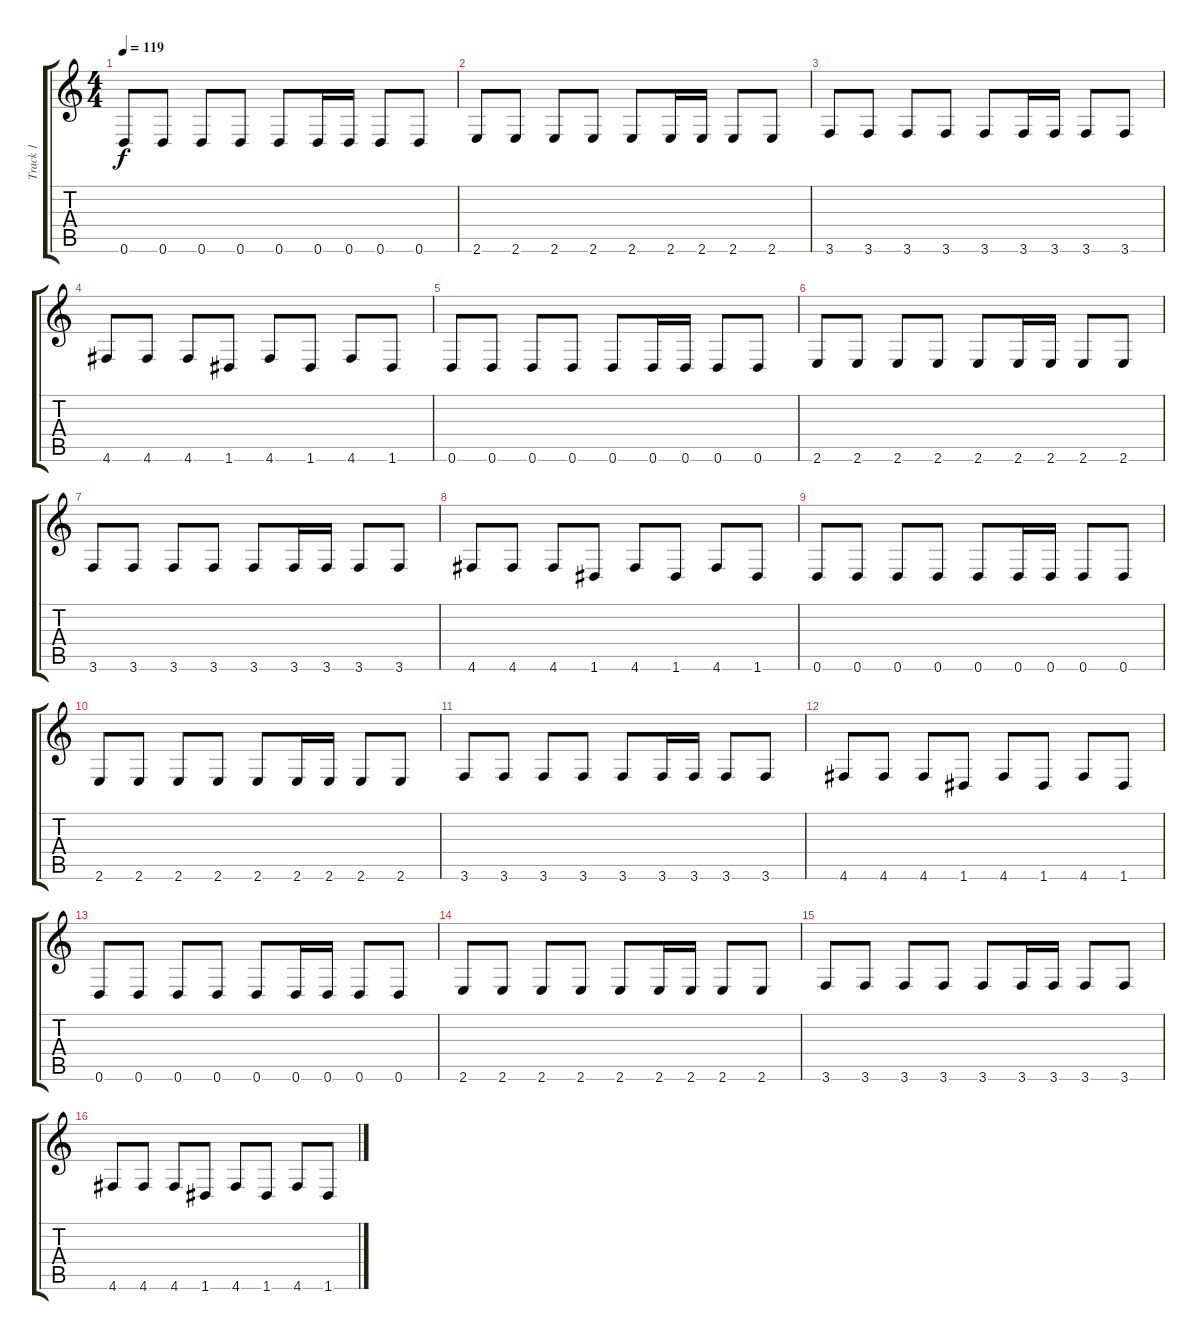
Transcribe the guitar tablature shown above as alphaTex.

\track ("Track 1" "Track 1") {instrument distortionguitar}
\staff {score tabs}
\tuning (E4 B3 G3 D3 A2 D2) {hide}
\ts (4 4)
\tempo 119
\clef g2
\ks c
0.6.8{dy f} 0.6.8 0.6.8 0.6.8 0.6.8 0.6.16 0.6.16 0.6.8 0.6.8 |
2.6.8 2.6.8 2.6.8 2.6.8 2.6.8 2.6.16 2.6.16 2.6.8 2.6.8 |
3.6.8 3.6.8 3.6.8 3.6.8 3.6.8 3.6.16 3.6.16 3.6.8 3.6.8 |
4.6.8 4.6.8 4.6.8 1.6.8 4.6.8 1.6.8 4.6.8 1.6.8 |
0.6.8{instrument acousticguitarsteel} 0.6.8 0.6.8 0.6.8 0.6.8 0.6.16 0.6.16 0.6.8 0.6.8 |
2.6.8 2.6.8 2.6.8 2.6.8 2.6.8 2.6.16 2.6.16 2.6.8 2.6.8 |
3.6.8 3.6.8 3.6.8 3.6.8 3.6.8 3.6.16 3.6.16 3.6.8 3.6.8 |
4.6.8 4.6.8 4.6.8 1.6.8 4.6.8 1.6.8 4.6.8 1.6.8 |
0.6.8{instrument distortionguitar} 0.6.8 0.6.8 0.6.8 0.6.8 0.6.16 0.6.16 0.6.8 0.6.8 |
2.6.8 2.6.8 2.6.8 2.6.8 2.6.8 2.6.16 2.6.16 2.6.8 2.6.8 |
3.6.8 3.6.8 3.6.8 3.6.8 3.6.8 3.6.16 3.6.16 3.6.8 3.6.8 |
4.6.8 4.6.8 4.6.8 1.6.8 4.6.8 1.6.8 4.6.8 1.6.8 |
0.6.8{instrument distortionguitar} 0.6.8 0.6.8 0.6.8 0.6.8 0.6.16 0.6.16 0.6.8 0.6.8 |
2.6.8 2.6.8 2.6.8 2.6.8 2.6.8 2.6.16 2.6.16 2.6.8 2.6.8 |
3.6.8 3.6.8 3.6.8 3.6.8 3.6.8 3.6.16 3.6.16 3.6.8 3.6.8 |
4.6.8 4.6.8 4.6.8 1.6.8 4.6.8 1.6.8 4.6.8 1.6.8
